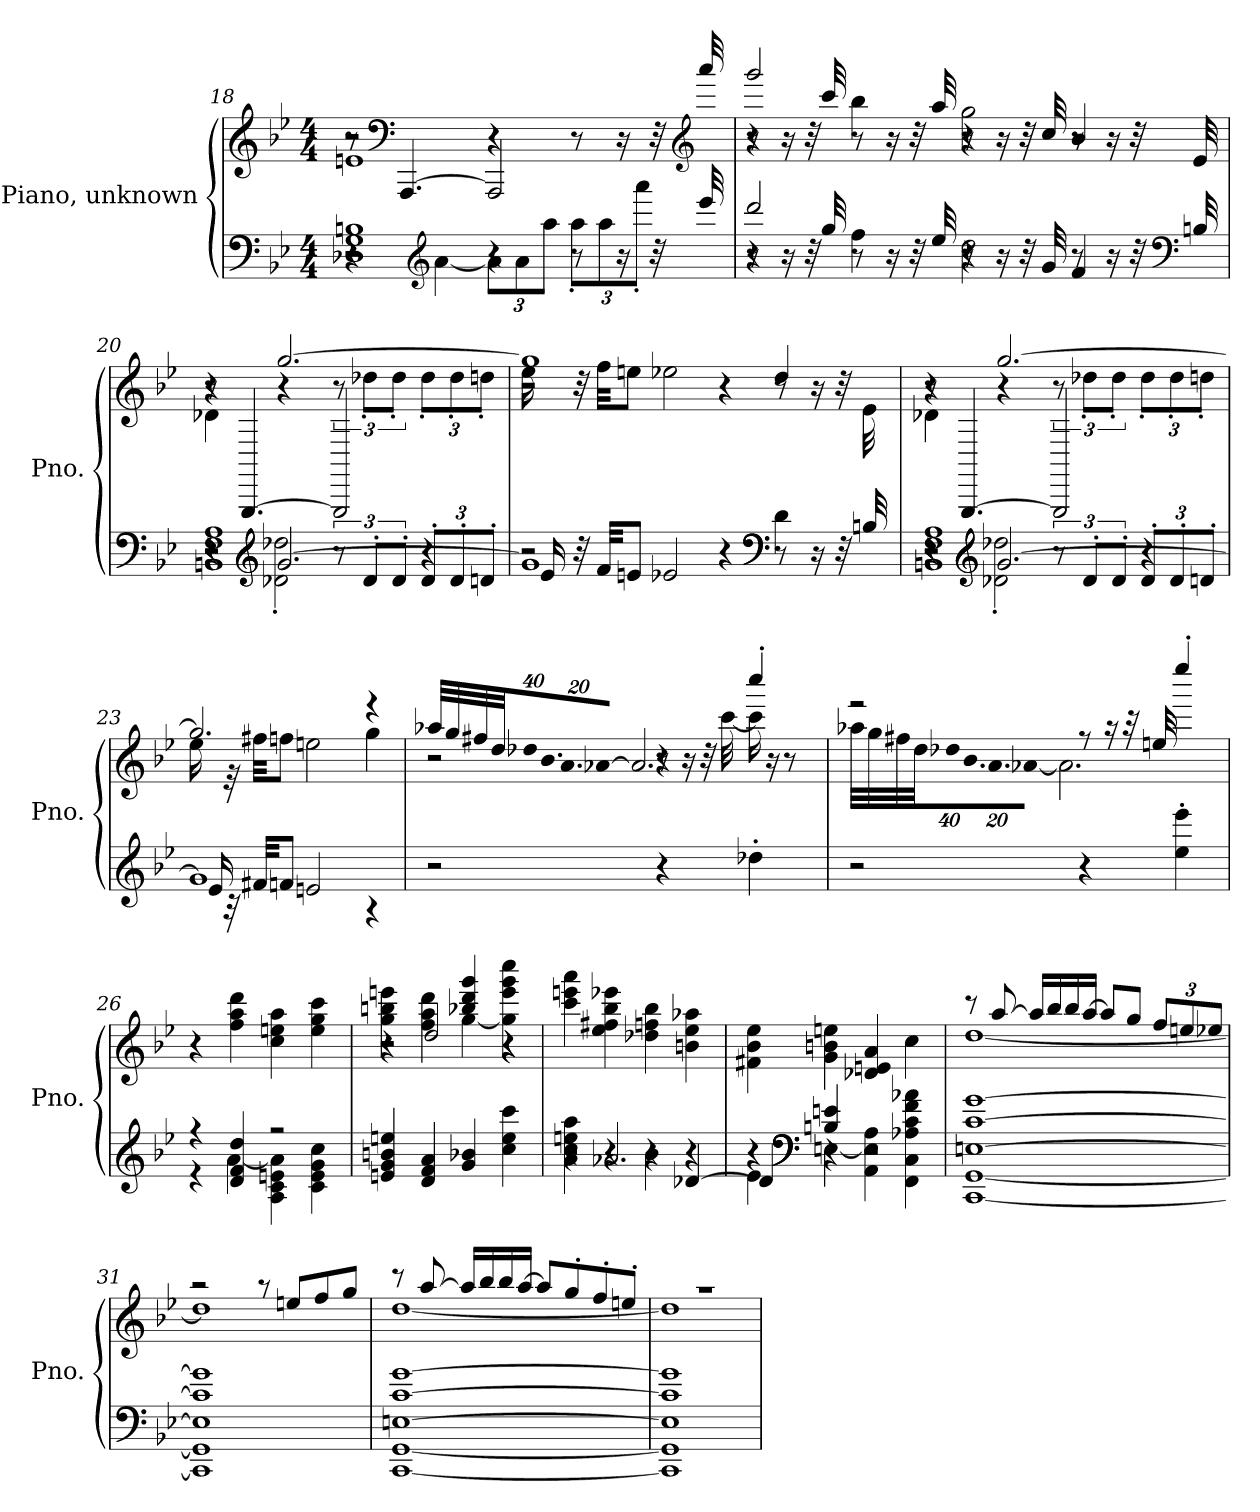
**kern	**kern
*part1	*part1
*staff2	*staff1
*I"Piano, unknown	*
*I'Pno.	*
!!LO:LB:g=z
*clefF4	*clefG2
*k[b-e-]	*k[b-e-]
*M4/4	*M4/4
=18	=18
*^	*^
*	*^	*	*^
2r	4r	1D-X 1G 1Bn	2r	1en	8r
*	*	*	*clefF4	*	*
.	.	.	.	.	[4.AAA/
*clefG2	*	*	*	*	*
.	[4a\	.	.	.	.
*	*Xbrackettup	*	*	*	*
4r	12a\L]	.	4r	.	2AAA/]
.	12a\	.	.	.	.
.	12aa\J	.	.	.	.
8r	12aa'\L	.	8r	.	.
.	12aa\	.	.	.	.
16r	.	.	16r	.	.
.	12aaa'\J	.	.	.	.
32r	.	.	32r	.	.
*	*	*	*clefG2	*	*
32eee-/	.	.	32aaa/	.	.
=19	=19	=19	=19	=19	=19
2ddd/	4r	8r	2ggg/	4r	8r
.	.	16r	.	.	16r
.	.	32r	.	.	32r
.	.	32gg/	.	.	32ccc/
.	4ff\	8r	.	4bb-\	8r
.	.	16r	.	.	16r
.	.	32r	.	.	32r
.	.	32ee-/	.	.	32aa/
4r	2dd\	8r	4r	2gg\	8r
.	.	16r	.	.	16r
.	.	32r	.	.	32r
.	.	32g/	.	.	32cc/
4f/	.	8r	4b-/	.	8r
.	.	16r	.	.	16r
.	.	32r	.	.	32r
*clefF4	*	*	*	*	*
.	.	32Bn/	.	.	32e-/
!!LO:PB:g=z	!!	!!
=20	=20	=20	=20	=20	=20
*	*	*^	*	*	*
4r	4r	2r	1BBn 1F 1A	4r	4d-X\	8r
.	.	.	.	.	.	[4.GGG/
*clefG2	*	*	*	*	*	*
[2.g/	2d-X\' 2dd-X\'	.	.	[2.gg/	4r	.
*	*	*brackettup	*	*	*	*
.	.	12r	.	.	12r	2GGG/]
.	.	12d-'/L	.	.	12dd-X'\L	.
.	.	12d-'/J	.	.	12dd-'\J	.
*	*	*Xbrackettup	*	*	*Xbrackettup	*
.	4r	12d-'/L	.	.	12dd-'\L	.
.	.	12d-'/	.	.	12dd-'\	.
.	.	12dn'/J	.	.	12ddn'\J	.
*	*	*v	*v	*	*	*
=21	=21	=21	=21	=21	=21
1g]	16e-/	2r	1gg]	16ee-\	2r
.	32r	.	.	32r	.
.	32f/KKL	.	.	32ff\KKL	.
.	8en/J	.	.	8een\J	.
.	2e-X/	.	.	2ee-X\	.
.	.	4r	.	.	4r
*clefF4	*	*	*	*	*
.	8r	4d\	.	8r	4dd/
.	16r	.	.	16r	.
.	32r	.	.	32r	.
.	32Bn/	.	.	32e-\	.
=22	=22	=22	=22	=22	=22
*	*	*^	*	*	*
4r	4r	2r	1BBn 1F 1A	4r	4d-X\	8r
.	.	.	.	.	.	[4.GGG/
*clefG2	*	*	*	*	*	*
[2.g/	2d-X\' 2dd-X\'	.	.	[2.gg/	4r	.
*	*	*brackettup	*	*	*brackettup	*
.	.	12r	.	.	12r	2GGG/]
.	.	12d-'/L	.	.	12dd-X'\L	.
.	.	12d-'/J	.	.	12dd-'\J	.
*	*	*Xbrackettup	*	*	*Xbrackettup	*
.	4r	12d-'/L	.	.	12dd-'\L	.
.	.	12d-'/	.	.	12dd-'\	.
.	.	12dn'/J	.	.	12ddn'\J	.
*	*v	*v	*v	*	*	*
*	*	*	*v	*v
!!LO:LB:g=z
=23	=23	=23	=23
1g]	16e-/	2.gg/]	16ee-\
.	32r	.	32r
.	32f#X/KKL	.	32ff#X\KKL
.	8fn/J	.	8ffn\J
.	2en/	.	2een\
.	4r	4r	4gg\
*v	*v	*	*
=24	=24	=24
*	*	*^
2r	2r	2r	32aa-X/LLL
.	.	.	32gg/
.	.	.	32ff#X/
.	.	.	32dd/
!	!	!	!LO:N:vis=32
.	.	.	640%23dd-X/
!	!	!	!LO:N:vis=64.
.	.	.	640%17b-/L
!	!	!	!LO:N:vis=64.
.	.	.	640%17a/J
!	!	!	!LO:N:vis=32
.	.	.	[640%23a-X/JJJ
.	.	.	2.a-/]
4r	4r	8r	.
.	.	16r	.
.	.	32r	.
.	.	[32ccc\	.
4dd-X'\	4cccc'/	16ccc\]	.
.	.	16r	.
.	.	8r	.
*	*	*v	*v
!!LO:LB:g=z
=25	=25	=25
2r	2r	32aa-X\LLL
.	.	32gg\
.	.	32ff#X\
.	.	32dd\
!	!	!LO:N:vis=32
.	.	640%23dd-X\
!	!	!LO:N:vis=64.
.	.	640%17b-\L
!	!	!LO:N:vis=64.
.	.	640%17a\J
!	!	!LO:N:vis=32
.	.	[640%23a-X\JJJ
.	.	2.a-\]
4r	8r	.
.	16r	.
.	32r	.
.	32een/	.
4ee-\' 4eee-\'	4eeee-'/	.
*	*v	*v
=26	=26
*^	*
4r	4r	4r
4d/ 4f/ 4dd/	[4a\	4ff\ 4aa\ 4ddd\
2r	4A\ 4c\ 4en\ 4a\]	4cc\ 4een\ 4aa\
.	4c\ 4e\ 4g\ 4cc\	4ee\ 4gg\ 4ccc\
*v	*v	*
=27	=27
*	*^
*	*	*^
4en/ 4g/ 4bn/ 4een/	2r	4gg\ 4bbn\ 4eeen\	4r
4d/ 4f/ 4a/	.	4ff\ 4aa\ 4ddd\	2dd/
4g/ 4b-X/	4bb-X/ 4ddd/ 4ggg/	[4gg\	.
4cc\ 4ee\ 4ccc\	4r	4gg\] 4eee\ 4ggg\ 4cccc\	4r
*	*v	*v	*v
=28	=28
*^	*
*	*^	*
4r	4a\ 4cc\ 4een\ 4aa\	2r	4ccc\ 4eeen\ 4aaa\
2.a-X/	4r	.	4ee-\ 4ff#X\ 4bb-\ 4eee-X\
.	4b-\	4r	4dd-X\ 4ffn\ 4bb-\
.	4r	[4d-X/	4bn\ 4ee-\ 4aa-X\
!!LO:LB:g=z
=29	=29	=29	=29
4r	4e-\	4d-/]	4f#X\ 4b-\ 4ee-\
*clefF4	*	*	*
4Bn/ 4en/	[4En\	4r	4g\ 4bn\ 4een\
2r	4AA\ 4E\] 4A\	2r	4d-X/ 4en/ 4a/
.	4FF\ 4C\ 4A-X\ 4c\ 4f\ 4a-X\	.	4cc\
*v	*v	*v	*
=30	=30
*	*^
[1CC [1GG [1En [1c [1g	8r	[1dd
.	[8aa/	.
.	16aa/LL]	.
.	16bb-/	.
.	16bb-/	.
.	[16aa/JJ	.
.	8aa/L]	.
.	8gg/J	.
.	12ff/L	.
.	12een/	.
.	12ee-X/J	.
=31	=31	=31
1CC] 1GG] 1E] 1c] 1g]	2r	1dd]
.	8r	.
.	8een/L	.
.	8ff/	.
.	8gg/J	.
!!LO:LB:g=z	!!
=32	=32	=32
[1CC [1GG [1En [1c [1g	8r	[1dd
.	[8aa/	.
.	16aa/LL]	.
.	16bb-/	.
.	16bb-/	.
.	[16aa/JJ	.
.	8aa/L]	.
.	8gg'/	.
.	8ff'/	.
.	8een'/J	.
=33	=33	=33
1CC] 1GG] 1E] 1c] 1g]	1r	1dd]
*	*v	*v
=	=
*-	*-
